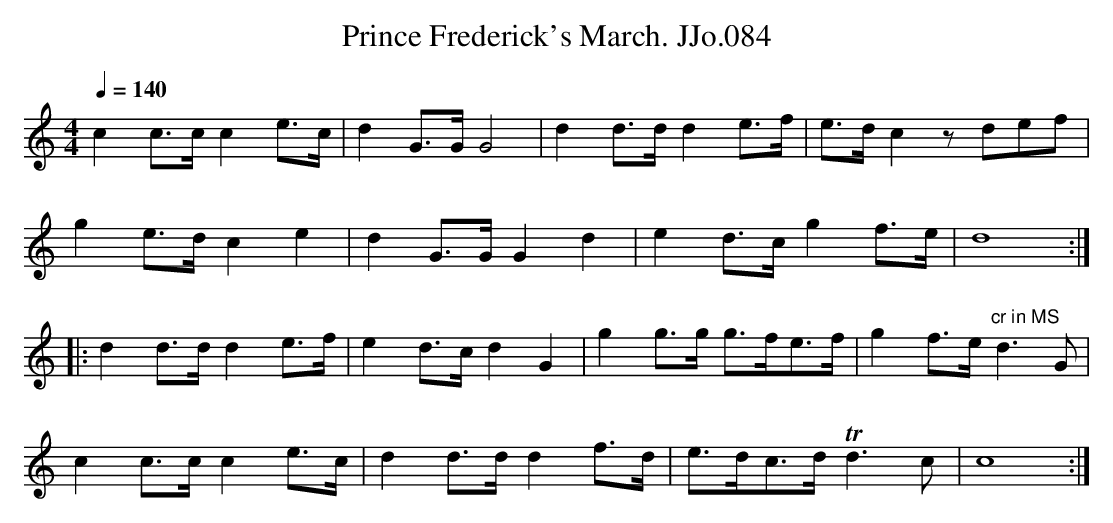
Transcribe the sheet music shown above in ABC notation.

X:1
T:Prince Frederick's March. JJo.084
M:4/4
L:1/8
Q:1/4=140
K:C
c2c>cc2 e>c|d2G>GG4|d2d>dd2 e>f|e>dc2z def|
g2e>dc2e2|d2G>GG2d2|e2d>c g2f>e|d8:|
|:d2d>dd2 e>f|e2d>cd2G2|g2g>g g>fe>f|g2f>e"cr in MS"d3G|
c2c>cc2 e>c|d2d>dd2f>d|e>dc>dTd3c|c8:|
